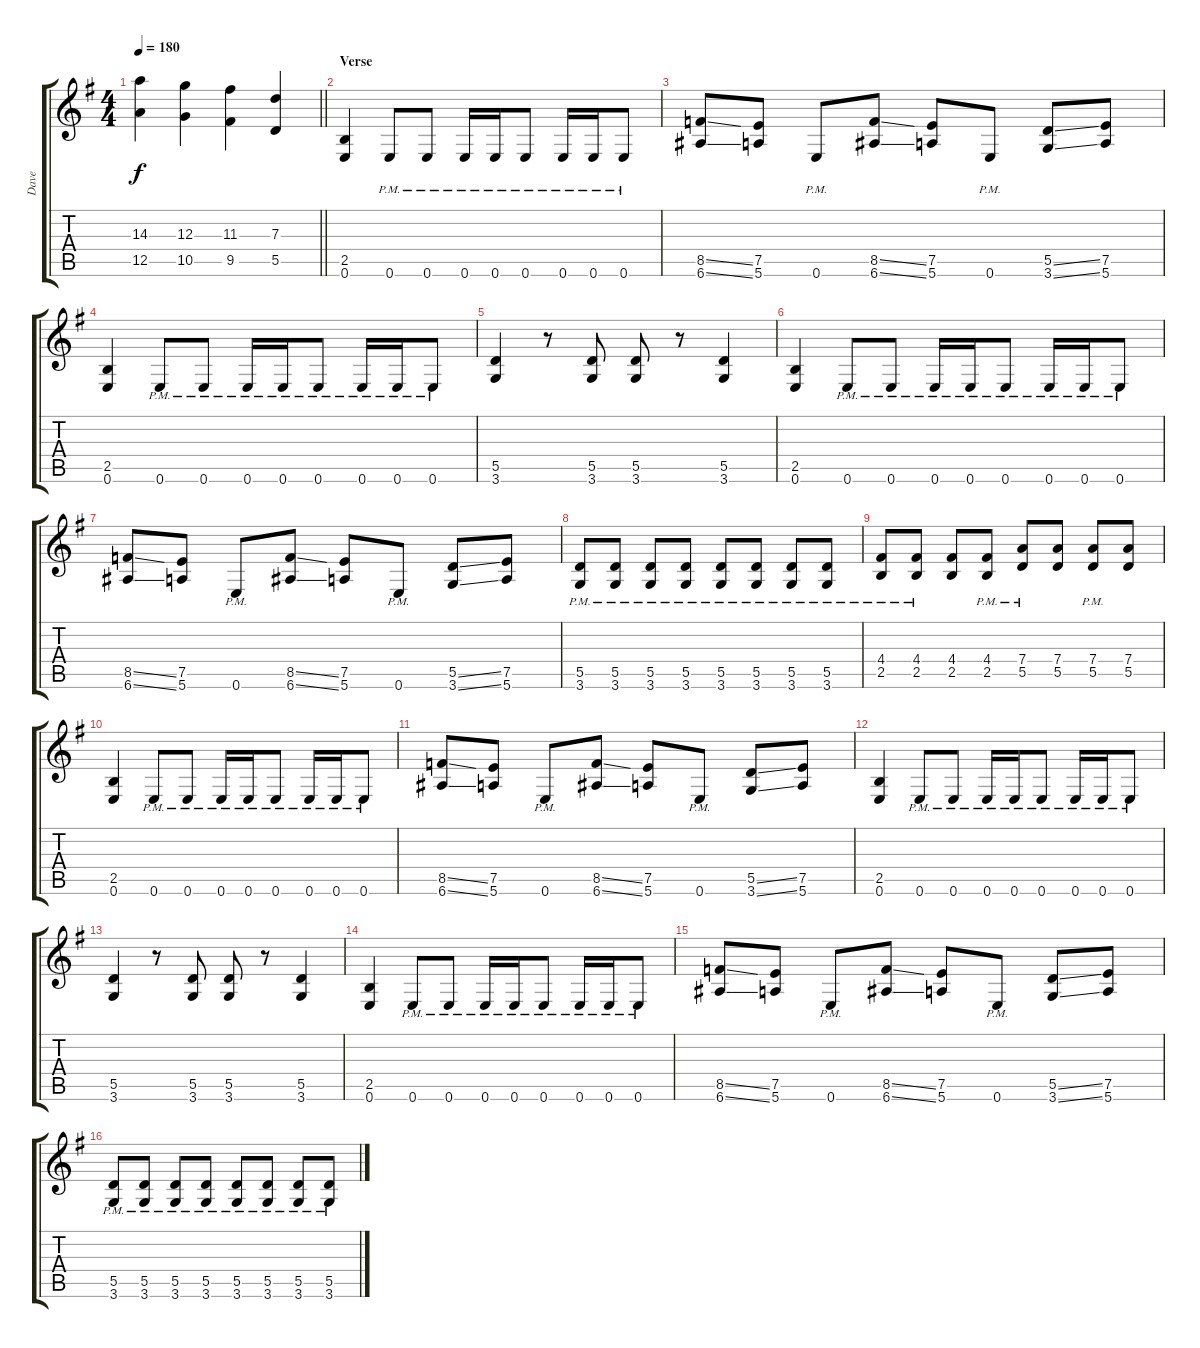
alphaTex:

\track ("Dave" "Dave") {instrument distortionguitar}
\staff {score tabs}
\tuning (E4 B3 G3 D3 A2 E2) {hide}
\ts (4 4)
\tempo 180
\clef g2
\barLineRight lightlight
\ks g
(14.3 12.5).4{dy f} (12.3 10.5).4 (11.3 9.5).4 (7.3 5.5).4 |
\section ("" "Verse")
(2.5 0.6).4 0.6{pm}.8 0.6{pm}.8 0.6{pm}.16 0.6{pm}.16 0.6{pm}.8 0.6{pm}.16 0.6{pm}.16 0.6{pm}.8 |
(8.5{ss} 6.6{ss}).8 (7.5 5.6).8 0.6{pm}.8 (8.5{ss} 6.6{ss}).8 (7.5 5.6).8 0.6{pm}.8 (5.5{ss} 3.6{ss}).8 (7.5 5.6).8 |
(2.5 0.6).4 0.6{pm}.8 0.6{pm}.8 0.6{pm}.16 0.6{pm}.16 0.6{pm}.8 0.6{pm}.16 0.6{pm}.16 0.6{pm}.8 |
(5.5 3.6).4 r.8 (5.5 3.6).8 (5.5 3.6).8 r.8 (5.5 3.6).4 |
(2.5 0.6).4 0.6{pm}.8 0.6{pm}.8 0.6{pm}.16 0.6{pm}.16 0.6{pm}.8 0.6{pm}.16 0.6{pm}.16 0.6{pm}.8 |
(8.5{ss} 6.6{ss}).8 (7.5 5.6).8 0.6{pm}.8 (8.5{ss} 6.6{ss}).8 (7.5 5.6).8 0.6{pm}.8 (5.5{ss} 3.6{ss}).8 (7.5 5.6).8 |
(5.5{pm} 3.6{pm}).8 (5.5{pm} 3.6{pm}).8 (5.5{pm} 3.6{pm}).8 (5.5{pm} 3.6{pm}).8 (5.5{pm} 3.6{pm}).8 (5.5{pm} 3.6{pm}).8 (5.5{pm} 3.6{pm}).8 (5.5{pm} 3.6{pm}).8 |
(4.4{pm} 2.5{pm}).8 (4.4{pm} 2.5{pm}).8 (4.4 2.5).8 (4.4{pm} 2.5{pm}).8 (7.4{pm} 5.5{pm}).8 (7.4 5.5).8 (7.4{pm} 5.5{pm}).8 (7.4 5.5).8 |
(2.5 0.6).4 0.6{pm}.8 0.6{pm}.8 0.6{pm}.16 0.6{pm}.16 0.6{pm}.8 0.6{pm}.16 0.6{pm}.16 0.6{pm}.8 |
(8.5{ss} 6.6{ss}).8 (7.5 5.6).8 0.6{pm}.8 (8.5{ss} 6.6{ss}).8 (7.5 5.6).8 0.6{pm}.8 (5.5{ss} 3.6{ss}).8 (7.5 5.6).8 |
(2.5 0.6).4 0.6{pm}.8 0.6{pm}.8 0.6{pm}.16 0.6{pm}.16 0.6{pm}.8 0.6{pm}.16 0.6{pm}.16 0.6{pm}.8 |
(5.5 3.6).4 r.8 (5.5 3.6).8 (5.5 3.6).8 r.8 (5.5 3.6).4 |
(2.5 0.6).4 0.6{pm}.8 0.6{pm}.8 0.6{pm}.16 0.6{pm}.16 0.6{pm}.8 0.6{pm}.16 0.6{pm}.16 0.6{pm}.8 |
(8.5{ss} 6.6{ss}).8 (7.5 5.6).8 0.6{pm}.8 (8.5{ss} 6.6{ss}).8 (7.5 5.6).8 0.6{pm}.8 (5.5{ss} 3.6{ss}).8 (7.5 5.6).8 |
(5.5{pm} 3.6{pm}).8 (5.5{pm} 3.6{pm}).8 (5.5{pm} 3.6{pm}).8 (5.5{pm} 3.6{pm}).8 (5.5{pm} 3.6{pm}).8 (5.5{pm} 3.6{pm}).8 (5.5{pm} 3.6{pm}).8 (5.5{pm} 3.6{pm}).8
